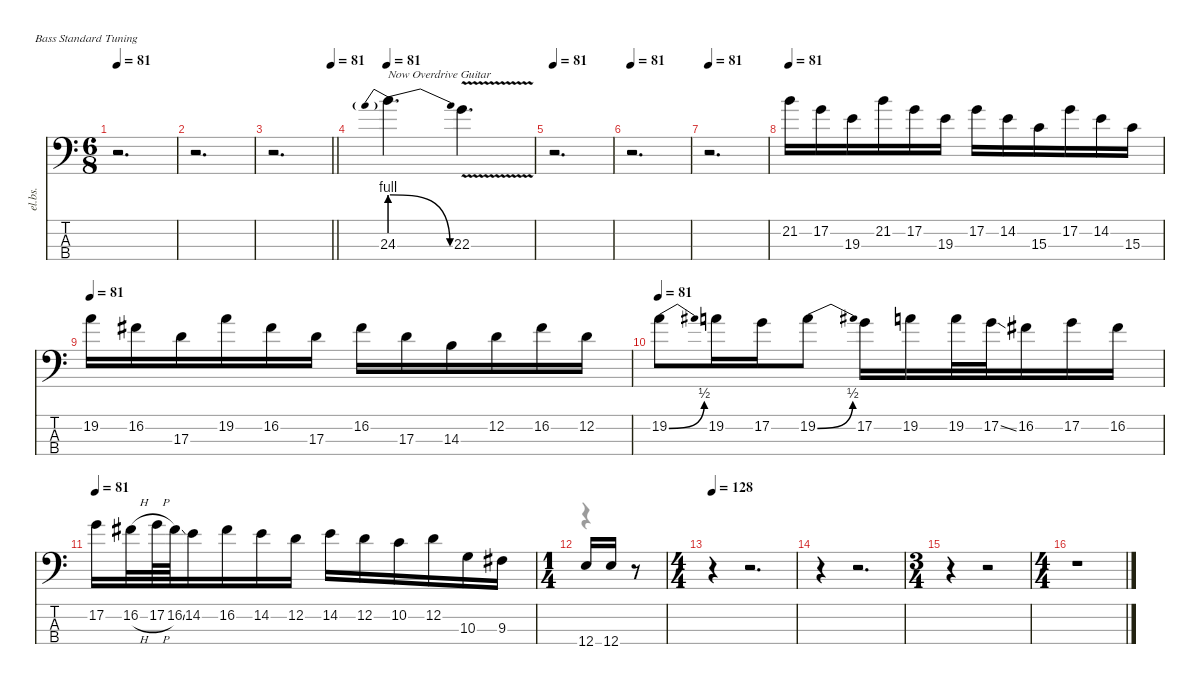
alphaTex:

\defaultSystemsLayout 4
\hideDynamics
\bracketExtendMode nobrackets
\otherSystemsTrackNameOrientation horizontal
\track ("Lead Cliff II" "el.bs.") {instrument electricbassfinger}
\staff {score tabs}
\tuning (G2 D2 A1 E1)
\voice
\ts (6 8)
\tempo 81
\clef f4
\ks c
r.2{d dy f beam Down} |
r.2{d beam Down} |
\tempo (81 1)
\barLineRight lightlight
r.2{d beam Down} |
\tempo 81
24.3{be (prebendrelease 0 4 60 0)}.4{d txt "Now Overdrive Guitar" instrument overdrivenguitar beam Down} 22.3{v}.4{d beam Down} |
\tempo 81
r.2{d beam Down} |
\tempo 81
r.2{d beam Down} |
\tempo 81
r.2{d beam Down} |
\tempo 81
21.2.16{beam Down} 17.2.16{beam Down} 19.3.16{beam Down} 21.2.16{beam Down} 17.2.16{beam Down} 19.3.16{beam Down} 17.2.16{beam Down} 14.2.16{beam Down} 15.3.16{beam Down} 17.2.16{beam Down} 14.2.16{beam Down} 15.3.16{beam Down} |
\tempo 81
19.2.16{beam Down} 16.2{acc #}.16{beam Down} 17.3.16{beam Down} 19.2.16{beam Down} 16.2{acc #}.16{beam Down} 17.3.16{beam Down} 16.2{acc #}.16{beam Down} 17.3.16{beam Down} 14.3.16{beam Down} 12.2.16{beam Down} 16.2{acc #}.16{beam Down} 12.2.16{beam Down} |
\tempo 81
19.2{be (bend 0 0 30 2)}.8{beam Down} 19.2.16{beam Down} 17.2.16{beam Down} 19.2{be (bend 0 0 30 2)}.8{beam Down} 17.2.16{beam Down} 19.2.16{beam Down} 19.2.32{beam Down} 17.2{ss}.32{beam Down} 16.2{acc #}.16{beam Down} 17.2.16{beam Down} 16.2{acc #}.16{beam Down} |
\tempo 81
17.2.16{beam Down} 16.2{h acc #}.32{beam Down} 17.2{h}.64{beam Down} 16.2{ss acc #}.64{beam Down} 14.2.16{beam Down} 16.2{acc #}.16{beam Down} 14.2.16{beam Down} 12.2.16{beam Down} 14.2.16{beam Down} 12.2.16{beam Down} 10.2.16{beam Down} 12.2.16{beam Down} 10.3.16{beam Down} 9.3{acc #}.16{beam Down} |
\ts (1 4)
\beaming (8 2)
12.4.16{beam Up} 12.4.16{beam Up} r.8{beam Up} |
\ts (4 4)
\beaming (8 2 2 2 2)
\tempo 128
r.4{beam Down} r.2{d beam Down} |
r.4{beam Down} r.2{d beam Down} |
\ts (3 4)
\beaming (8 2 2 2)
r.4{beam Down} r.2{beam Down} |
\ts (4 4)
\beaming (8 2 2 2 2)
r.1{beam Down}
\voice
\clef f4
\ottava regular
\simile none
\ks c
|
|
\barLineRight lightlight
|
|
|
|
|
|
|
|
|
r.4{dy mf beam Down} |
|
|
|
